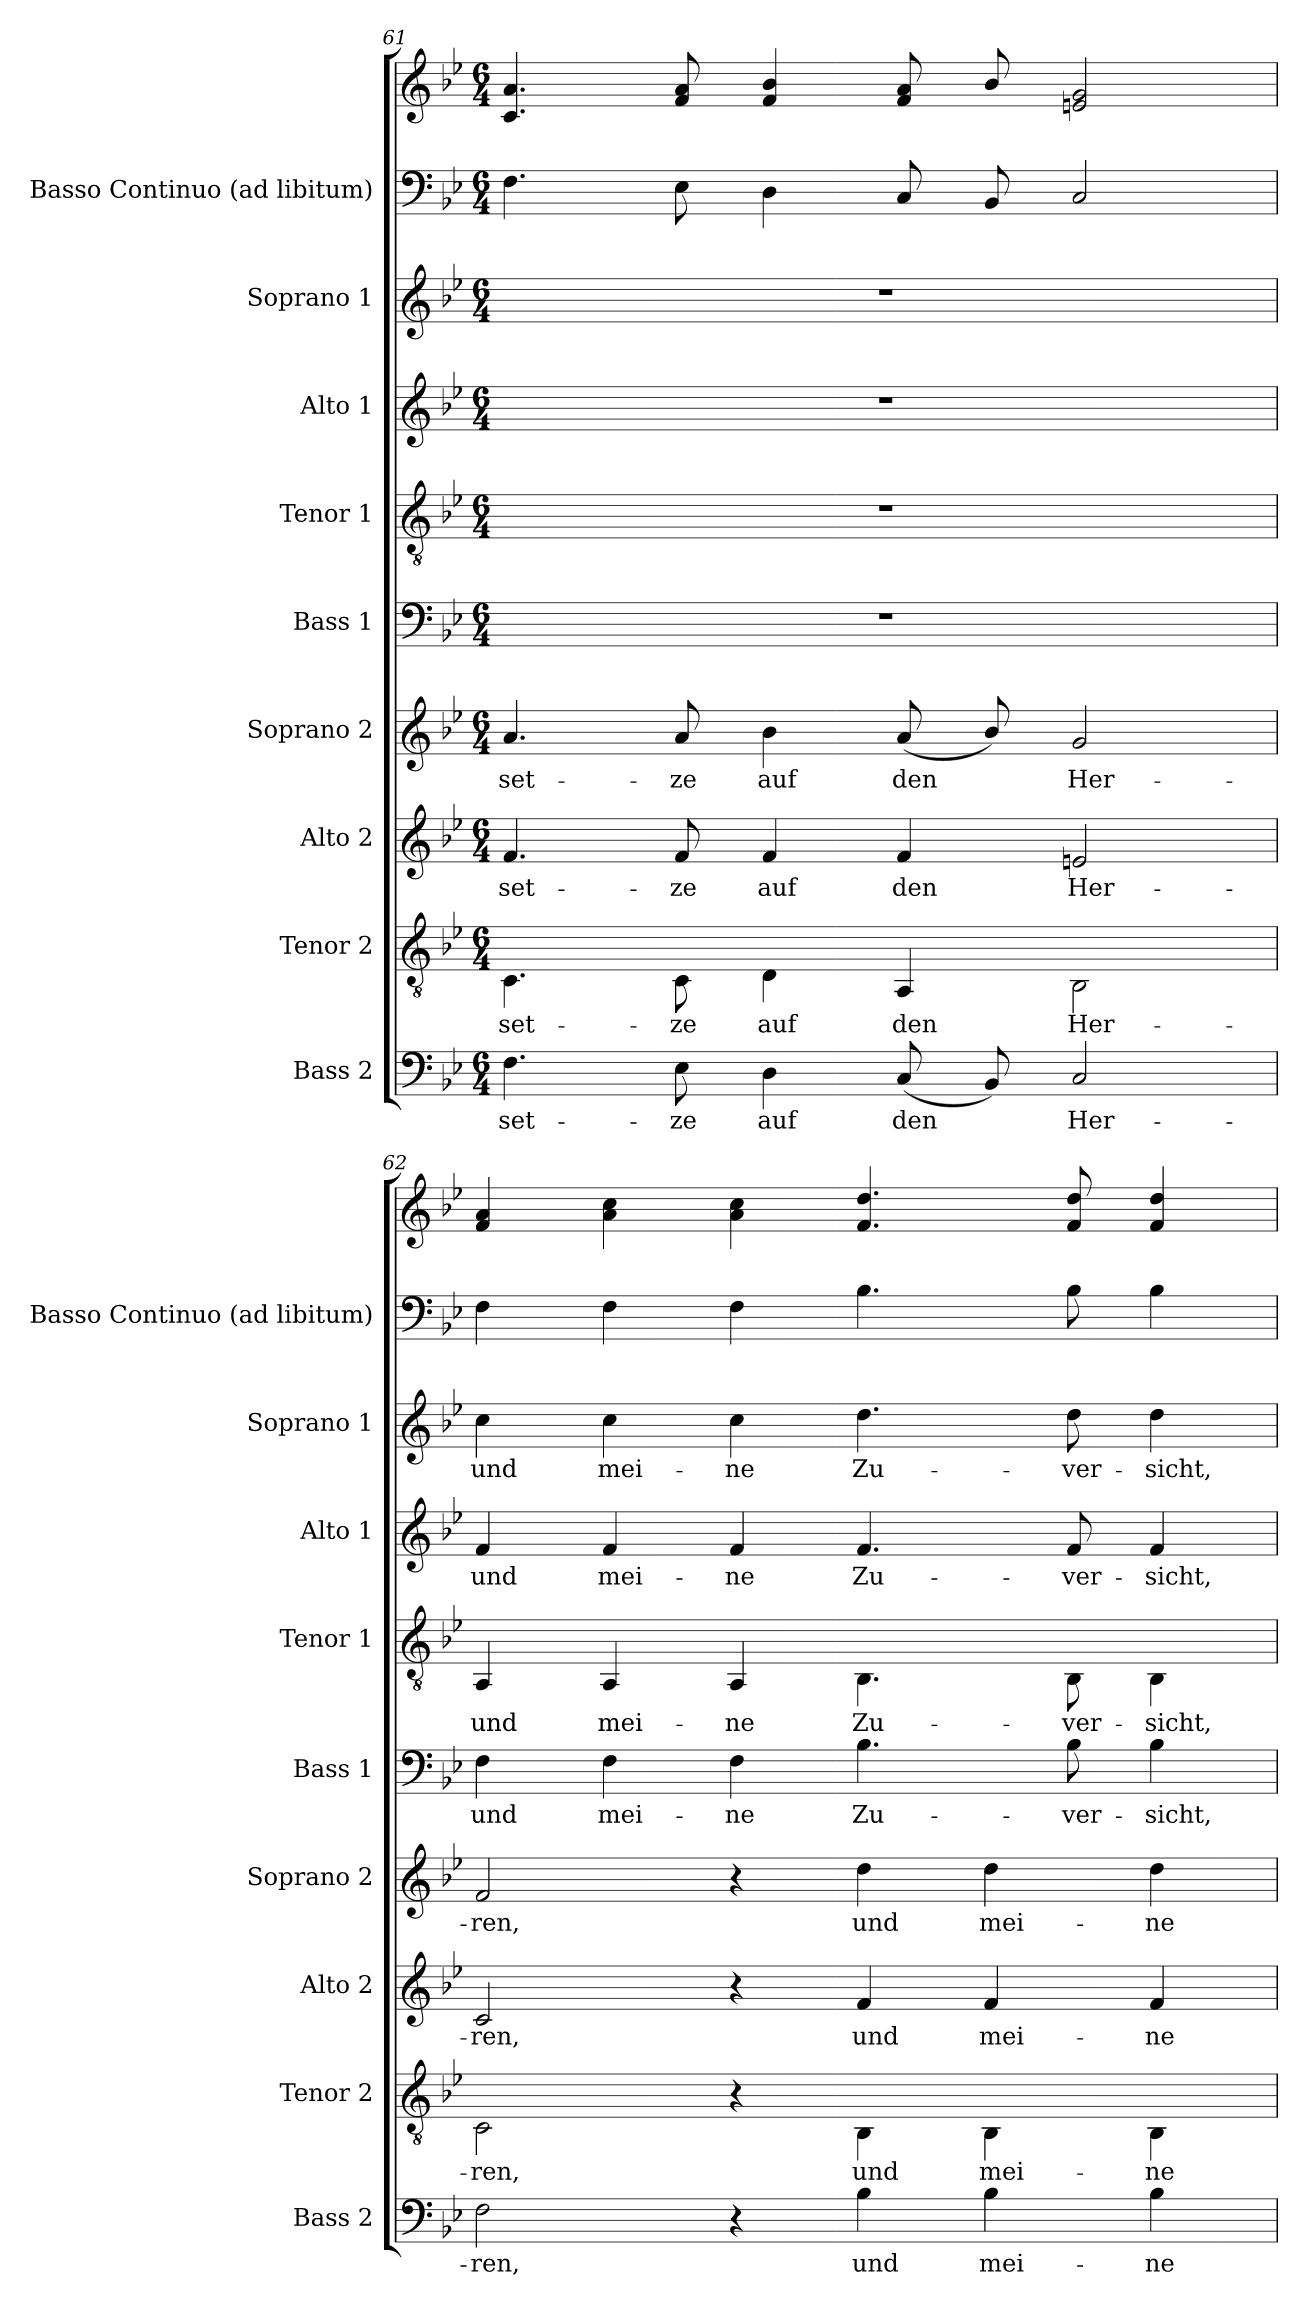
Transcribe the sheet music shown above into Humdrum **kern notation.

**kern	**text	**kern	**text	**kern	**text	**kern	**text	**kern	**text	**kern	**text	**kern	**text	**kern	**text	**kern	**kern
*part9	*part9	*part8	*part8	*part7	*part7	*part6	*part6	*part5	*part5	*part4	*part4	*part3	*part3	*part2	*part2	*part1	*part1
*staff10	*staff10	*staff9	*staff9	*staff8	*staff8	*staff7	*staff7	*staff6	*staff6	*staff5	*staff5	*staff4	*staff4	*staff3	*staff3	*staff2	*staff1
*I"Bass 2	*	*I"Tenor 2	*	*I"Alto 2	*	*I"Soprano 2	*	*I"Bass 1	*	*I"Tenor 1	*	*I"Alto 1	*	*I"Soprano 1	*	*I"Basso Continuo    (ad libitum)	*
*I'Bass 2	*	*I'Tenor 2	*	*I'Alto 2	*	*I'Soprano 2	*	*I'Bass 1	*	*I'Tenor 1	*	*I'Alto 1	*	*I'Soprano 1	*	*I'Basso Continuo    (ad libitum)	*
!!LO:PB:g=z
*clefF4	*	*clefGv2	*	*clefG2	*	*clefG2	*	*clefF4	*	*clefGv2	*	*clefG2	*	*clefG2	*	*clefF4	*clefG2
*k[b-e-]	*	*k[b-e-]	*	*k[b-e-]	*	*k[b-e-]	*	*k[b-e-]	*	*k[b-e-]	*	*k[b-e-]	*	*k[b-e-]	*	*k[b-e-]	*k[b-e-]
*B-:	*	*B-:	*	*B-:	*	*B-:	*	*B-:	*	*B-:	*	*B-:	*	*B-:	*	*B-:	*B-:
*M6/4	*	*M6/4	*	*M6/4	*	*M6/4	*	*M6/4	*	*M6/4	*	*M6/4	*	*M6/4	*	*M6/4	*M6/4
=61	=61	=61	=61	=61	=61	=61	=61	=61	=61	=61	=61	=61	=61	=61	=61	=61	=61
!	!LO:LY:b:color=#000000	!	!	!	!	!	!	!	!	!	!	!	!	!	!	!	!
!	!	!	!LO:LY:b:color=#000000	!	!	!	!	!	!	!	!	!	!	!	!	!	!
!	!	!	!	!	!LO:LY:b:color=#000000	!	!	!	!	!	!	!	!	!	!	!	!
!	!	!	!	!	!	!	!LO:LY:b:color=#000000	!LO:N:vis=1	!	!LO:N:vis=1	!	!LO:N:vis=1	!	!LO:N:vis=1	!	!	!
4.Fi\	set-	4.Ci\	set-	4.fi/	set-	4.ai/	set-	1.r	.	1.r	.	1.r	.	1.r	.	4.Fi\	4.ci/ 4.ai
!	!LO:LY:b:color=#000000	!	!	!	!	!	!	!	!	!	!	!	!	!	!	!	!
!	!	!	!LO:LY:b:color=#000000	!	!	!	!	!	!	!	!	!	!	!	!	!	!
!	!	!	!	!	!LO:LY:b:color=#000000	!	!	!	!	!	!	!	!	!	!	!	!
!	!	!	!	!	!	!	!LO:LY:b:color=#000000	!	!	!	!	!	!	!	!	!	!
8E-i\	-ze	8Ci\	-ze	8fi/	-ze	8ai/	-ze	.	.	.	.	.	.	.	.	8E-i\	8fi/ 8ai
!	!LO:LY:b:color=#000000	!	!	!	!	!	!	!	!	!	!	!	!	!	!	!	!
!	!	!	!LO:LY:b:color=#000000	!	!	!	!	!	!	!	!	!	!	!	!	!	!
!	!	!	!	!	!LO:LY:b:color=#000000	!	!	!	!	!	!	!	!	!	!	!	!
!	!	!	!	!	!	!	!LO:LY:b:color=#000000	!	!	!	!	!	!	!	!	!	!
4Di\	auf	4Di\	auf	4fi/	auf	4b-i\	auf	.	.	.	.	.	.	.	.	4Di\	4fi/ 4b-i
!	!LO:LY:b:color=#000000	!	!	!	!	!	!	!	!	!	!	!	!	!	!	!	!
!	!	!	!LO:LY:b:color=#000000	!	!	!	!	!	!	!	!	!	!	!	!	!	!
!	!	!	!	!	!LO:LY:b:color=#000000	!	!	!	!	!	!	!	!	!	!	!	!
!	!	!	!	!	!	!	!LO:LY:b:color=#000000	!	!	!	!	!	!	!	!	!	!
(8Ci/	den	4AAi/	den	4fi/	den	(8ai/	den	.	.	.	.	.	.	.	.	8Ci/	8fi/ 8ai
8BB-i/)	.	.	.	.	.	8b-i/)	.	.	.	.	.	.	.	.	.	8BB-i/	8b-i/
!	!LO:LY:b:color=#000000	!	!	!	!	!	!	!	!	!	!	!	!	!	!	!	!
!	!	!	!LO:LY:b:color=#000000	!	!	!	!	!	!	!	!	!	!	!	!	!	!
!	!	!	!	!	!LO:LY:b:color=#000000	!	!	!	!	!	!	!	!	!	!	!	!
!	!	!	!	!	!	!	!LO:LY:b:color=#000000	!	!	!	!	!	!	!	!	!	!
2Ci/	Her-	2BB-i\	Her-	2eni/	Her-	2gi/	Her-	.	.	.	.	.	.	.	.	2Ci/	2eni/ 2gi
=62	=62	=62	=62	=62	=62	=62	=62	=62	=62	=62	=62	=62	=62	=62	=62	=62	=62
!	!LO:LY:b:color=#000000	!	!	!	!	!	!	!	!	!	!	!	!	!	!	!	!
!	!	!	!LO:LY:b:color=#000000	!	!	!	!	!	!	!	!	!	!	!	!	!	!
!	!	!	!	!	!LO:LY:b:color=#000000	!	!	!	!	!	!	!	!	!	!	!	!
!	!	!	!	!	!	!	!LO:LY:b:color=#000000	!	!	!	!	!	!	!	!	!	!
!	!	!	!	!	!	!	!	!	!LO:LY:b:color=#000000	!	!	!	!	!	!	!	!
!	!	!	!	!	!	!	!	!	!	!	!LO:LY:b:color=#000000	!	!	!	!	!	!
!	!	!	!	!	!	!	!	!	!	!	!	!	!LO:LY:b:color=#000000	!	!	!	!
!	!	!	!	!	!	!	!	!	!	!	!	!	!	!	!LO:LY:b:color=#000000	!	!
2Fi\	-ren,	2Ci\	-ren,	2ci/	-ren,	2fi/	-ren,	4Fi\	und	4AAi/	und	4fi/	und	4cci\	und	4Fi\	4fi/ 4ai
!	!	!	!	!	!	!	!	!	!LO:LY:b:color=#000000	!	!	!	!	!	!	!	!
!	!	!	!	!	!	!	!	!	!	!	!LO:LY:b:color=#000000	!	!	!	!	!	!
!	!	!	!	!	!	!	!	!	!	!	!	!	!LO:LY:b:color=#000000	!	!	!	!
!	!	!	!	!	!	!	!	!	!	!	!	!	!	!	!LO:LY:b:color=#000000	!	!
.	.	.	.	.	.	.	.	4Fi\	mei-	4AAi/	mei-	4fi/	mei-	4cci\	mei-	4Fi\	4ai\ 4cci
!	!	!	!	!	!	!	!	!	!LO:LY:b:color=#000000	!	!	!	!	!	!	!	!
!	!	!	!	!	!	!	!	!	!	!	!LO:LY:b:color=#000000	!	!	!	!	!	!
!	!	!	!	!	!	!	!	!	!	!	!	!	!LO:LY:b:color=#000000	!	!	!	!
!	!	!	!	!	!	!	!	!	!	!	!	!	!	!	!LO:LY:b:color=#000000	!	!
4r	.	4r	.	4r	.	4r	.	4Fi\	-ne	4AAi/	-ne	4fi/	-ne	4cci\	-ne	4Fi\	4ai\ 4cci
!	!LO:LY:b:color=#000000	!	!	!	!	!	!	!	!	!	!	!	!	!	!	!	!
!	!	!	!LO:LY:b:color=#000000	!	!	!	!	!	!	!	!	!	!	!	!	!	!
!	!	!	!	!	!LO:LY:b:color=#000000	!	!	!	!	!	!	!	!	!	!	!	!
!	!	!	!	!	!	!	!LO:LY:b:color=#000000	!	!	!	!	!	!	!	!	!	!
!	!	!	!	!	!	!	!	!	!LO:LY:b:color=#000000	!	!	!	!	!	!	!	!
!	!	!	!	!	!	!	!	!	!	!	!LO:LY:b:color=#000000	!	!	!	!	!	!
!	!	!	!	!	!	!	!	!	!	!	!	!	!LO:LY:b:color=#000000	!	!	!	!
!	!	!	!	!	!	!	!	!	!	!	!	!	!	!	!LO:LY:b:color=#000000	!	!
4B-i\	und	4BB-i\	und	4fi/	und	4ddi\	und	4.B-i\	Zu-	4.BB-i\	Zu-	4.fi/	Zu-	4.ddi\	Zu-	4.B-i\	4.fi/ 4.ddi
!	!LO:LY:b:color=#000000	!	!	!	!	!	!	!	!	!	!	!	!	!	!	!	!
!	!	!	!LO:LY:b:color=#000000	!	!	!	!	!	!	!	!	!	!	!	!	!	!
!	!	!	!	!	!LO:LY:b:color=#000000	!	!	!	!	!	!	!	!	!	!	!	!
!	!	!	!	!	!	!	!LO:LY:b:color=#000000	!	!	!	!	!	!	!	!	!	!
4B-i\	mei-	4BB-i\	mei-	4fi/	mei-	4ddi\	mei-	.	.	.	.	.	.	.	.	.	.
!	!	!	!	!	!	!	!	!	!LO:LY:b:color=#000000	!	!	!	!	!	!	!	!
!	!	!	!	!	!	!	!	!	!	!	!LO:LY:b:color=#000000	!	!	!	!	!	!
!	!	!	!	!	!	!	!	!	!	!	!	!	!LO:LY:b:color=#000000	!	!	!	!
!	!	!	!	!	!	!	!	!	!	!	!	!	!	!	!LO:LY:b:color=#000000	!	!
.	.	.	.	.	.	.	.	8B-i\	-ver-	8BB-i\	-ver-	8fi/	-ver-	8ddi\	-ver-	8B-i\	8fi/ 8ddi
!	!LO:LY:b:color=#000000	!	!	!	!	!	!	!	!	!	!	!	!	!	!	!	!
!	!	!	!LO:LY:b:color=#000000	!	!	!	!	!	!	!	!	!	!	!	!	!	!
!	!	!	!	!	!LO:LY:b:color=#000000	!	!	!	!	!	!	!	!	!	!	!	!
!	!	!	!	!	!	!	!LO:LY:b:color=#000000	!	!	!	!	!	!	!	!	!	!
!	!	!	!	!	!	!	!	!	!LO:LY:b:color=#000000	!	!	!	!	!	!	!	!
!	!	!	!	!	!	!	!	!	!	!	!LO:LY:b:color=#000000	!	!	!	!	!	!
!	!	!	!	!	!	!	!	!	!	!	!	!	!LO:LY:b:color=#000000	!	!	!	!
!	!	!	!	!	!	!	!	!	!	!	!	!	!	!	!LO:LY:b:color=#000000	!	!
4B-i\	-ne	4BB-i\	-ne	4fi/	-ne	4ddi\	-ne	4B-i\	-sicht,	4BB-i\	-sicht,	4fi/	-sicht,	4ddi\	-sicht,	4B-i\	4fi/ 4ddi
=	=	=	=	=	=	=	=	=	=	=	=	=	=	=	=	=	=
*-	*-	*-	*-	*-	*-	*-	*-	*-	*-	*-	*-	*-	*-	*-	*-	*-	*-
